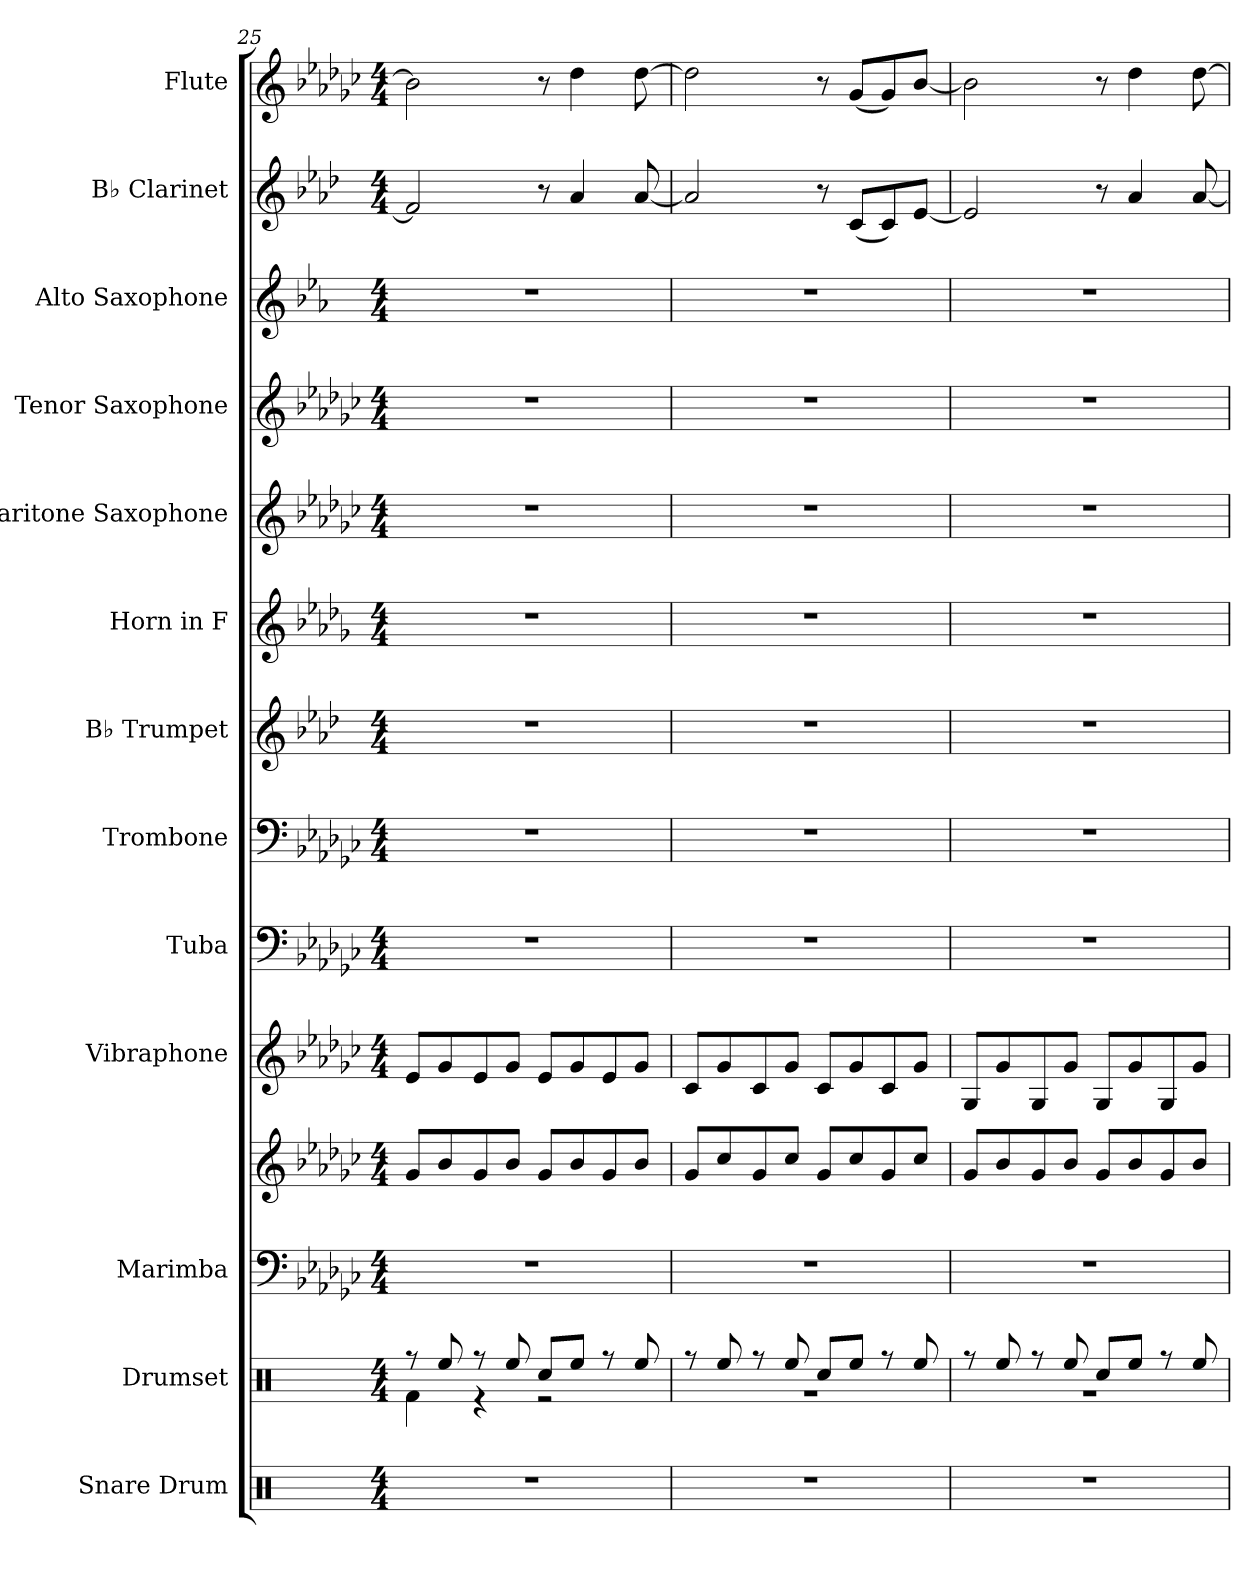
**kern	**kern	**kern	**kern	**kern	**kern	**kern	**kern	**kern	**kern	**kern	**kern	**kern	**kern
*part13	*part12	*part11	*part11	*part10	*part9	*part8	*part7	*part6	*part5	*part4	*part3	*part2	*part1
*staff14	*staff13	*staff12	*staff11	*staff10	*staff9	*staff8	*staff7	*staff6	*staff5	*staff4	*staff3	*staff2	*staff1
*I"Snare Drum	*I"Drumset	*I"Marimba	*	*I"Vibraphone	*I"Tuba	*I"Trombone	*I"B♭ Trumpet	*I"Horn in F	*I"Baritone Saxophone	*I"Tenor Saxophone	*I"Alto Saxophone	*I"B♭ Clarinet	*I"Flute
*I'Sn. Dr.	*I'Drs.	*I'Mrm.	*	*I'Vib.	*I'Tba.	*I'Tbn.	*I'B♭ Tpt.	*	*I'Bar. Sax.	*I'T. Sax.	*I'A. Sax.	*I'B♭ Cl.	*I'Fl.
*clefX	*clefX	*clefF4	*clefG2	*clefG2	*clefF4	*clefF4	*clefG2	*clefG2	*clefG2	*clefG2	*clefG2	*clefG2	*clefG2
*	*	*	*	*	*	*	*ITrd1c2	*ITrd4c7	*ITrd12c21	*ITrd8c14	*ITrd5c9	*ITrd1c2	*
*k[]	*k[]	*k[b-e-a-d-g-c-]	*k[b-e-a-d-g-c-]	*k[b-e-a-d-g-c-]	*k[b-e-a-d-g-c-]	*k[b-e-a-d-g-c-]	*k[b-e-a-d-g-c-]	*k[b-e-a-d-g-c-]	*k[b-e-a-d-g-c-]	*k[b-e-a-d-g-c-]	*k[b-e-a-d-g-c-]	*k[b-e-a-d-g-c-]	*k[b-e-a-d-g-c-]
*M4/4	*M4/4	*M4/4	*M4/4	*M4/4	*M4/4	*M4/4	*M4/4	*M4/4	*M4/4	*M4/4	*M4/4	*M4/4	*M4/4
=25	=25	=25	=25	=25	=25	=25	=25	=25	=25	=25	=25	=25	=25
*	*^	*	*	*	*	*	*	*	*	*	*	*	*
1r	8r	4Rf\	1r	8g-/L	8e-/L	1r	1r	1r	1r	1r	1r	1r	2e-/]	2b-\]
.	8Ree/	.	.	8b-/	8g-/	.	.	.	.	.	.	.	.	.
.	8r	4r	.	8g-/	8e-/	.	.	.	.	.	.	.	.	.
.	8Ree/	.	.	8b-/J	8g-/J	.	.	.	.	.	.	.	.	.
.	8Rcc/L	2r	.	8g-/L	8e-/L	.	.	.	.	.	.	.	8r	8r
.	8Ree/J	.	.	8b-/	8g-/	.	.	.	.	.	.	.	4g-/	4dd-\
.	8r	.	.	8g-/	8e-/	.	.	.	.	.	.	.	.	.
.	8Ree/	.	.	8b-/J	8g-/J	.	.	.	.	.	.	.	[8g-/	[8dd-\
!!LO:PB:g=z
=26	=26	=26	=26	=26	=26	=26	=26	=26	=26	=26	=26	=26	=26	=26
1r	8r	1r	1r	8g-/L	8c-/L	1r	1r	1r	1r	1r	1r	1r	2g-/]	2dd-\]
.	8Ree/	.	.	8cc-/	8g-/	.	.	.	.	.	.	.	.	.
.	8r	.	.	8g-/	8c-/	.	.	.	.	.	.	.	.	.
.	8Ree/	.	.	8cc-/J	8g-/J	.	.	.	.	.	.	.	.	.
.	8Rcc/L	.	.	8g-/L	8c-/L	.	.	.	.	.	.	.	8r	8r
.	8Ree/J	.	.	8cc-/	8g-/	.	.	.	.	.	.	.	(8B-/L	(8g-/L
.	8r	.	.	8g-/	8c-/	.	.	.	.	.	.	.	8B-/)	8g-/)
.	8Ree/	.	.	8cc-/J	8g-/J	.	.	.	.	.	.	.	[8d-/J	[8b-/J
=27	=27	=27	=27	=27	=27	=27	=27	=27	=27	=27	=27	=27	=27	=27
1r	8r	1r	1r	8g-/L	8G-/L	1r	1r	1r	1r	1r	1r	1r	2d-/]	2b-\]
.	8Ree/	.	.	8b-/	8g-/	.	.	.	.	.	.	.	.	.
.	8r	.	.	8g-/	8G-/	.	.	.	.	.	.	.	.	.
.	8Ree/	.	.	8b-/J	8g-/J	.	.	.	.	.	.	.	.	.
.	8Rcc/L	.	.	8g-/L	8G-/L	.	.	.	.	.	.	.	8r	8r
.	8Ree/J	.	.	8b-/	8g-/	.	.	.	.	.	.	.	4g-/	4dd-\
.	8r	.	.	8g-/	8G-/	.	.	.	.	.	.	.	.	.
.	8Ree/	.	.	8b-/J	8g-/J	.	.	.	.	.	.	.	[8g-/	[8dd-\
*	*v	*v	*	*	*	*	*	*	*	*	*	*	*	*
=	=	=	=	=	=	=	=	=	=	=	=	=	=
*-	*-	*-	*-	*-	*-	*-	*-	*-	*-	*-	*-	*-	*-
